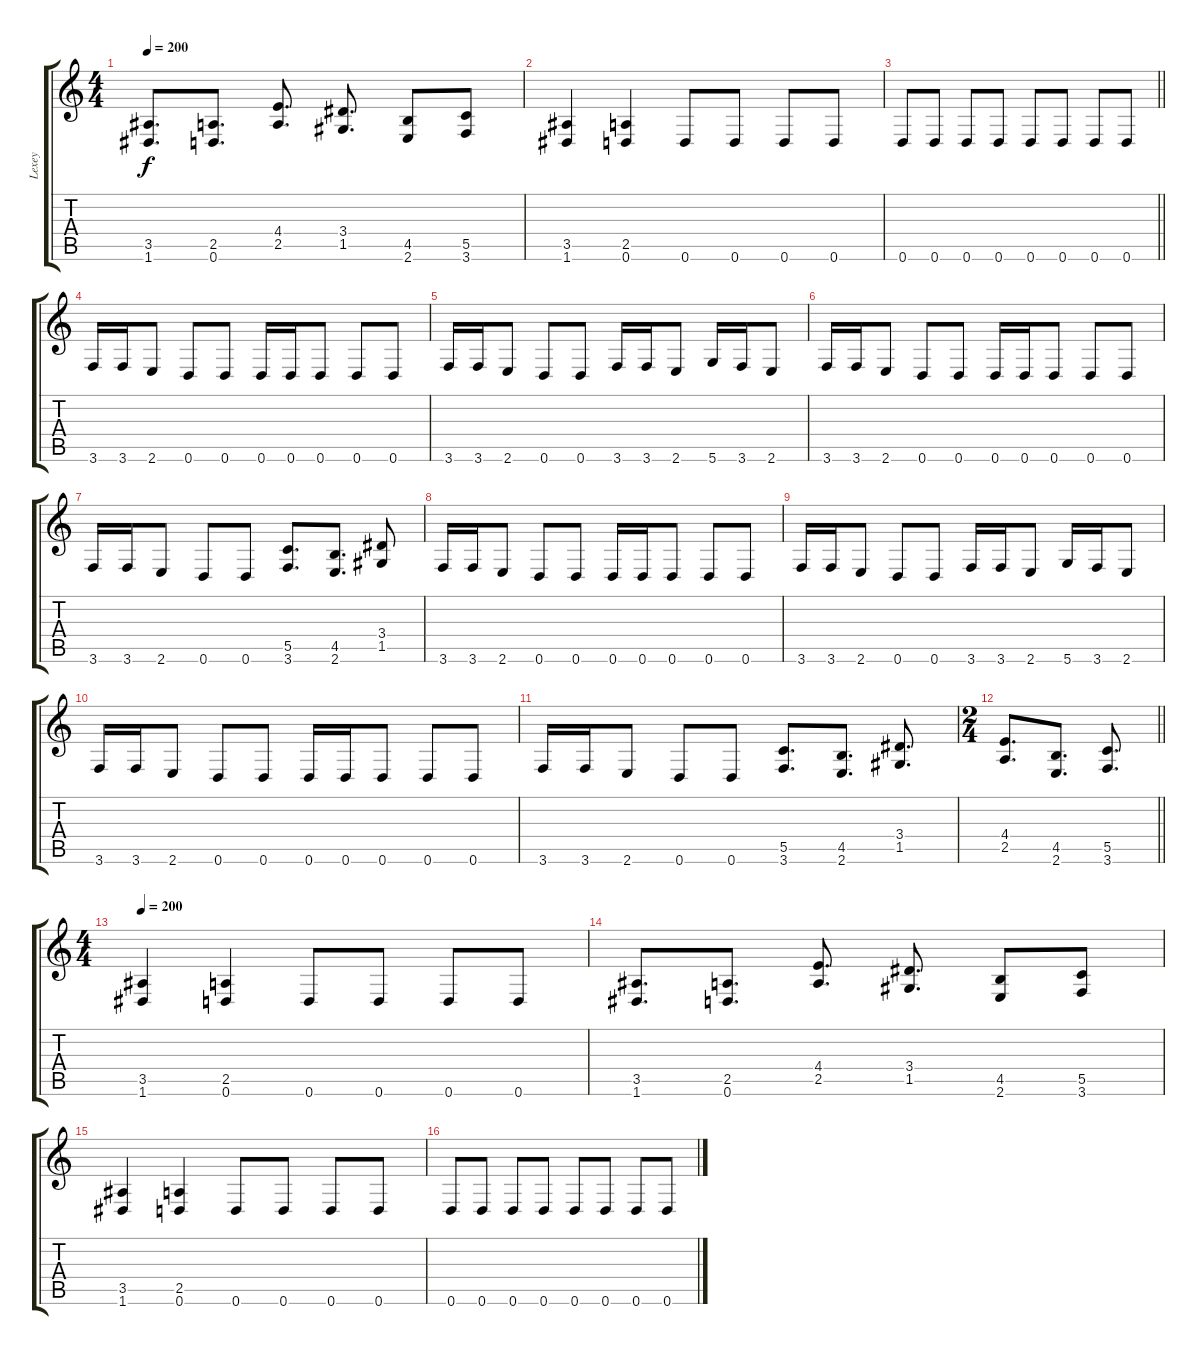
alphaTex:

\track ("Lexey" "Lexey") {mute instrument distortionguitar}
\staff {score tabs}
\tuning (D4 A3 F3 C3 G2 D2) {hide}
\ts (4 4)
\tempo 200
\clef g2
\ks c
(3.5 1.6).8{d dy f} (2.5 0.6).8{d} (4.4 2.5).8{d} (3.4 1.5).8{d} (4.5 2.6).8 (5.5 3.6).8 |
(3.5 1.6).4 (2.5 0.6).4 0.6.8 0.6.8 0.6.8 0.6.8 |
\barLineRight lightlight
0.6.8 0.6.8 0.6.8 0.6.8 0.6.8 0.6.8 0.6.8 0.6.8 |
3.6.16 3.6.16 2.6.8 0.6.8 0.6.8 0.6.16 0.6.16 0.6.8 0.6.8 0.6.8 |
3.6.16 3.6.16 2.6.8 0.6.8 0.6.8 3.6.16 3.6.16 2.6.8 5.6.16 3.6.16 2.6.8 |
3.6.16 3.6.16 2.6.8 0.6.8 0.6.8 0.6.16 0.6.16 0.6.8 0.6.8 0.6.8 |
3.6.16 3.6.16 2.6.8 0.6.8 0.6.8 (5.5 3.6).8{d} (4.5 2.6).8{d} (3.4 1.5).8 |
3.6.16 3.6.16 2.6.8 0.6.8 0.6.8 0.6.16 0.6.16 0.6.8 0.6.8 0.6.8 |
3.6.16 3.6.16 2.6.8 0.6.8 0.6.8 3.6.16 3.6.16 2.6.8 5.6.16 3.6.16 2.6.8 |
3.6.16 3.6.16 2.6.8 0.6.8 0.6.8 0.6.16 0.6.16 0.6.8 0.6.8 0.6.8 |
3.6.16 3.6.16 2.6.8 0.6.8 0.6.8 (5.5 3.6).8{d} (4.5 2.6).8{d} (3.4 1.5).8{d} |
\ts (2 4)
\barLineRight lightlight
(4.4 2.5).8{d} (4.5 2.6).8{d} (5.5 3.6).8{d} |
\ts (4 4)
\tempo 200
(3.5 1.6).4 (2.5 0.6).4 0.6.8 0.6.8 0.6.8 0.6.8 |
(3.5 1.6).8{d} (2.5 0.6).8{d} (4.4 2.5).8{d} (3.4 1.5).8{d} (4.5 2.6).8 (5.5 3.6).8 |
(3.5 1.6).4 (2.5 0.6).4 0.6.8 0.6.8 0.6.8 0.6.8 |
0.6.8 0.6.8 0.6.8 0.6.8 0.6.8 0.6.8 0.6.8 0.6.8
